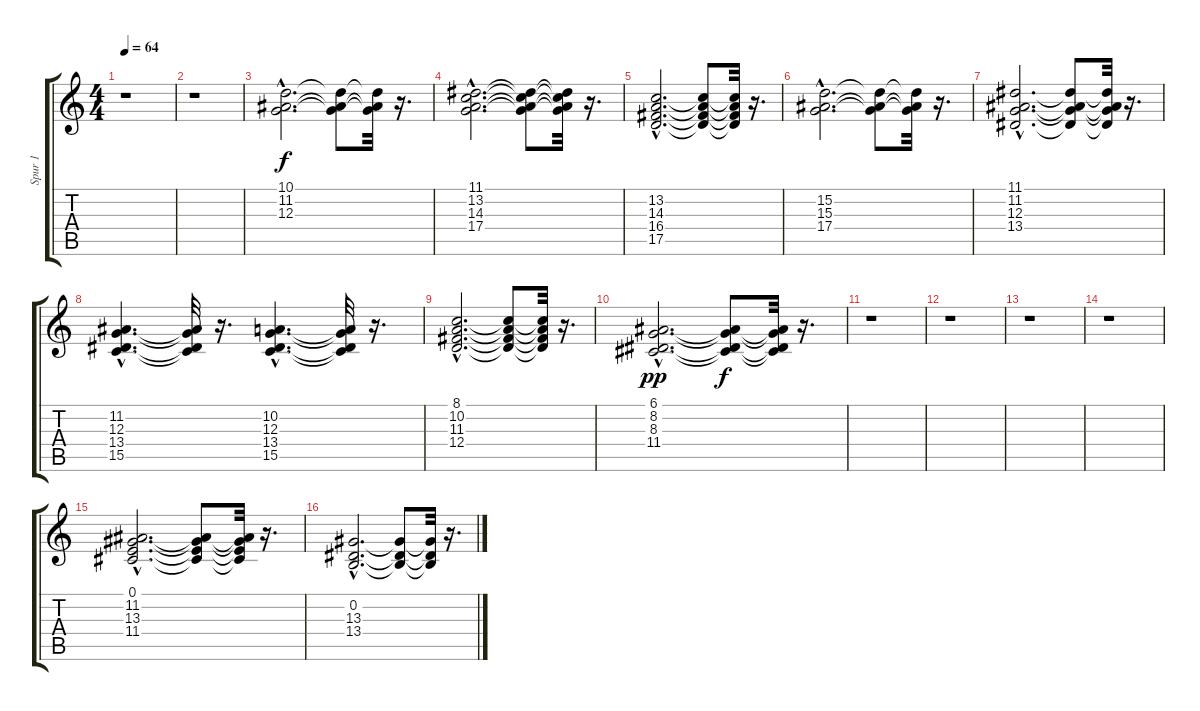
\track ("Spur 1" "Spur 1") {instrument rockorgan}
\staff {score tabs}
\tuning (E4 B3 G3 D3 A2 E2) {hide}
\ts (4 4)
\tempo 64
\clef g2
\ks c
r.1{dy f} |
r.1 |
(10.1{hac} 11.2{hac} 12.3{hac}).2{d} (10.1{t} 11.2{t} 12.3{t}).8 (10.1{t} 11.2{t} 12.3{t}).32 r.16{d} |
(11.1{hac} 13.2{hac} 14.3{hac} 17.4{hac}).2{d} (11.1{t} 13.2{t} 14.3{t} 17.4{t}).8 (11.1{t} 13.2{t} 14.3{t} 17.4{t}).32 r.16{d} |
(13.2{hac} 14.3{hac} 16.4{hac} 17.5{hac}).2{d} (13.2{t} 14.3{t} 16.4{t} 17.5{t}).8 (13.2{t} 14.3{t} 16.4{t} 17.5{t}).32 r.16{d} |
(15.2{hac} 15.3{hac} 17.4{hac}).2{d} (15.2{t} 15.3{t} 17.4{t}).8 (15.2{t} 15.3{t} 17.4{t}).32 r.16{d} |
(11.1{hac} 11.2{hac} 12.3{hac} 13.4{hac}).2{d} (11.1{t} 11.2{t} 12.3{t} 13.4{t}).8 (11.1{t} 11.2{t} 12.3{t} 13.4{t}).32 r.16{d} |
(11.2{hac} 12.3{hac} 13.4{hac} 15.5{hac}).4{d} (11.2{t} 12.3{t} 13.4{t} 15.5{t}).32 r.16{d} (10.2{hac} 12.3{hac} 13.4{hac} 15.5{hac}).4{d} (10.2{t} 12.3{t} 13.4{t} 15.5{t}).32 r.16{d} |
(8.1{hac} 10.2{hac} 11.3{hac} 12.4{hac}).2{d} (8.1{t} 10.2{t} 11.3{t} 12.4{t}).8 (8.1{t} 10.2{t} 11.3{t} 12.4{t}).32 r.16{d} |
(6.1{hac} 8.2{hac} 8.3{hac} 11.4{hac}).2{d dy pp} (6.1{t} 8.2{t} 8.3{t} 11.4{t}).8{dy f} (6.1{t} 8.2{t} 8.3{t} 11.4{t}).32 r.16{d} |
r.1 |
r.1 |
r.1 |
r.1 |
(0.1{hac} 11.2{hac} 13.3{hac} 11.4{hac}).2{d} (0.1{t} 11.2{t} 13.3{t} 11.4{t}).8 (0.1{t} 11.2{t} 13.3{t} 11.4{t}).32 r.16{d} |
(0.2{hac} 13.3{hac} 13.4{hac}).2{d} (0.2{t} 13.3{t} 13.4{t}).8 (0.2{t} 13.3{t} 13.4{t}).32 r.16{d}
